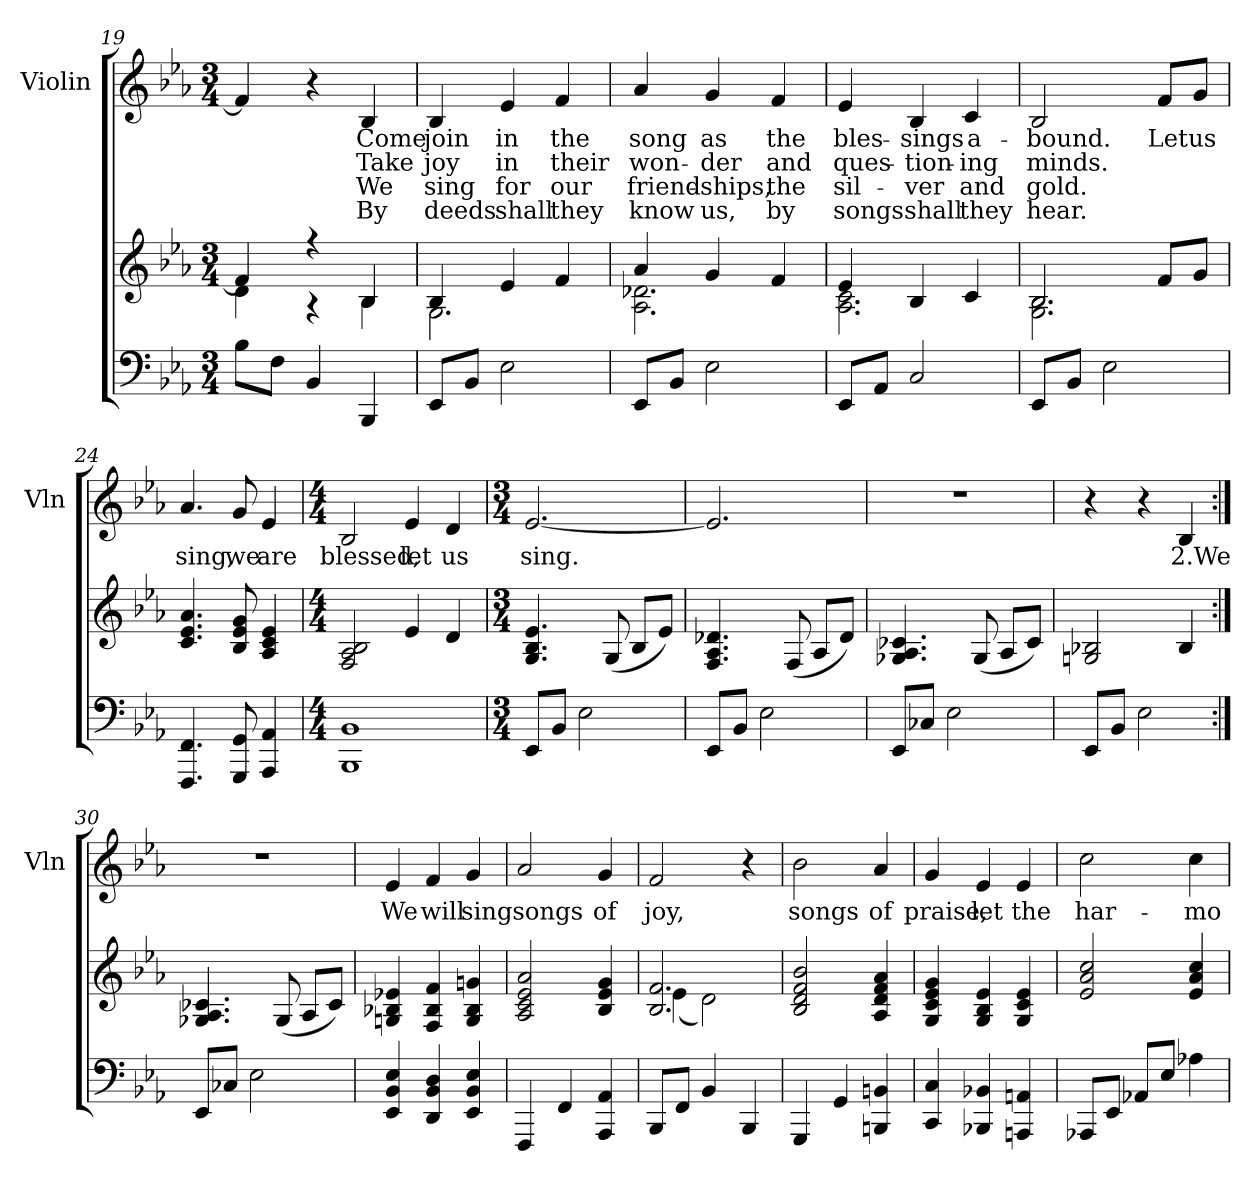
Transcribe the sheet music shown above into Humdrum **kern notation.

**kern	**kern	**kern	**text	**text	**text	**text
*part2	*part2	*part1	*part1	*part1	*part1	*part1
*staff3	*staff2	*staff1	*staff1	*staff1	*staff1	*staff1
*	*	*I"Violin	*	*	*	*
*	*	*I'Vln	*	*	*	*
!!LO:PB:g=z
*clefF4	*clefG2	*clefG2	*	*	*	*
*k[b-e-a-]	*k[b-e-a-]	*k[b-e-a-]	*	*	*	*
*M3/4	*M3/4	*M3/4	*	*	*	*
=19	=19	=19	=19	=19	=19	=19
*	*^	*	*	*	*	*
8B-L	4f/]	4d\	4f/]	.	.	.	.
8FJ	.	.	.	.	.	.	.
4BB-/	4r	4r	4r	.	.	.	.
4BBB-/	4B-/	4B-\	4B-/	Come	Take	We	By
=20	=20	=20	=20	=20	=20	=20	=20
8EE-L	4B-/	2.G\	4B-/	join	joy	sing	deeds
8BB-J	.	.	.	.	.	.	.
2E-\	4e-/	.	4e-/	in	in	for	shall
.	4f/	.	4f/	the	their	our	they
=21	=21	=21	=21	=21	=21	=21	=21
8EE-L	4a-/	2.A-\ 2.d-X\	4a-/	song	won-	friend-	know
8BB-J	.	.	.	.	.	.	.
2E-\	4g/	.	4g/	as	-der	-ships,	us,
.	4f/	.	4f/	the	and	the	by
=22	=22	=22	=22	=22	=22	=22	=22
8EE-L	4e-/	2.A-\ 2.c\	4e-/	bles-	ques-	sil-	songs
8AA-J	.	.	.	.	.	.	.
2C/	4B-/	.	4B-/	-sings	-tion-	-ver	shall
.	4c/	.	4c/	a-	-ing	and	they
=23	=23	=23	=23	=23	=23	=23	=23
8EE-L	2B-/	2.G\ 2.B-\	2B-/	-bound.	minds.	gold.	hear.
8BB-J	.	.	.	.	.	.	.
2E-\	.	.	.	.	.	.	.
.	8fL	.	8fL	Let	.	.	.
.	8gJ	.	8gJ	us	.	.	.
*	*v	*v	*	*	*	*	*
!!LO:LB:g=z
=24	=24	=24	=24	=24	=24	=24
4.FFF/ 4.FF/	4.c/ 4.e-/ 4.a-/	4.a-/	sing,	.	.	.
8GGG/ 8GG/	8B-/ 8e-/ 8g/	8g/	we	.	.	.
4AAA-/ 4AA-/	4A-/ 4c/ 4e-/	4e-/	are	.	.	.
=25	=25	=25	=25	=25	=25	=25
*M4/4	*M4/4	*M4/4	*	*	*	*
1BBB- 1BB-	2F/ 2A-/ 2B-/	2B-/	blessed,	.	.	.
.	4e-/	4e-/	let	.	.	.
.	4d/	4d/	us	.	.	.
=26	=26	=26	=26	=26	=26	=26
*M3/4	*M3/4	*M3/4	*	*	*	*
8EE-L	4.G/ 4.B-/ 4.e-/	[2.e-/	sing.	.	.	.
8BB-J	.	.	.	.	.	.
2E-\	.	.	.	.	.	.
.	(<8G/	.	.	.	.	.
.	8B-L	.	.	.	.	.
.	8e-J)	.	.	.	.	.
=27	=27	=27	=27	=27	=27	=27
8EE-L	4.F/ 4.A-/ 4.d-X/	2.e-/]	.	.	.	.
8BB-J	.	.	.	.	.	.
2E-\	.	.	.	.	.	.
.	(<8F/	.	.	.	.	.
.	8A-L	.	.	.	.	.
.	8d-J)	.	.	.	.	.
=28	=28	=28	=28	=28	=28	=28
8EE-L	4.G-X/ 4.A-/ 4.c-X/	2.r	.	.	.	.
8C-XJ	.	.	.	.	.	.
2E-\	.	.	.	.	.	.
.	(<8G-/	.	.	.	.	.
.	8A-L	.	.	.	.	.
.	8c-J)	.	.	.	.	.
=29	=29	=29	=29	=29	=29	=29
8EE-L	2Gn/ 2B-X/	4r	.	.	.	.
8BB-J	.	.	.	.	.	.
2E-\	.	4r	.	.	.	.
.	4B-/	4B-/	2.We	.	.	.
!!LO:LB:g=z
=30:|!	=30:|!	=30:|!	=30:|!	=30:|!	=30:|!	=30:|!
8EE-L	4.G-X/ 4.A-/ 4.c-X/	2.r	.	.	.	.
8C-XJ	.	.	.	.	.	.
2E-\	.	.	.	.	.	.
.	(<8G-/	.	.	.	.	.
.	8A-L	.	.	.	.	.
.	8c-J)	.	.	.	.	.
=31	=31	=31	=31	=31	=31	=31
4EE-/ 4BB-/ 4E-/	4Gn/ 4B-X/ 4e-X/	4e-/	We	.	.	.
4DD/ 4BB-/ 4D/	4F/ 4B-/ 4f/	4f/	will	.	.	.
4EE-/ 4BB-/ 4E-/	4G/ 4B-/ 4gn/	4g/	sing	.	.	.
=32	=32	=32	=32	=32	=32	=32
4FFF/	2A-/ 2c/ 2e-/ 2a-/	2a-/	songs	.	.	.
4FF/	.	.	.	.	.	.
4AAA-/ 4AA-/	4B-/ 4e-/ 4g/	4g/	of	.	.	.
=33	=33	=33	=33	=33	=33	=33
*	*^	*	*	*	*	*
8BBB-L	2.B-/ 2.f/	(<4e-\	2f/	joy,	.	.	.
8FFJ	.	.	.	.	.	.	.
4BB-/	.	2d\)	.	.	.	.	.
4BBB-/	.	.	4r	.	.	.	.
*	*v	*v	*	*	*	*	*
=34	=34	=34	=34	=34	=34	=34
4GGG/	2B-/ 2d/ 2f/ 2b-/	2b-\	songs	.	.	.
4GG/	.	.	.	.	.	.
4BBBn/ 4BBn/	4A-/ 4d/ 4f/ 4a-/	4a-/	of	.	.	.
!!LO:PB:g=z
=35	=35	=35	=35	=35	=35	=35
4CC/ 4C/	4G/ 4c/ 4e-/ 4g/	4g/	praise,	.	.	.
4BBB-X/ 4BB-X/	4G/ 4B-/ 4e-/	4e-/	let	.	.	.
4AAAn/ 4AAn/	4G/ 4c/ 4e-/	4e-/	the	.	.	.
=36	=36	=36	=36	=36	=36	=36
8AAA-XL	2e-/ 2a-/ 2cc/	2cc\	har-	.	.	.
8EE-J	.	.	.	.	.	.
8AA-XL	.	.	.	.	.	.
8E-J	.	.	.	.	.	.
4A-X\	4e-/ 4a-/ 4cc/	4cc\	-mo-	.	.	.
=	=	=	=	=	=	=
*-	*-	*-	*-	*-	*-	*-
